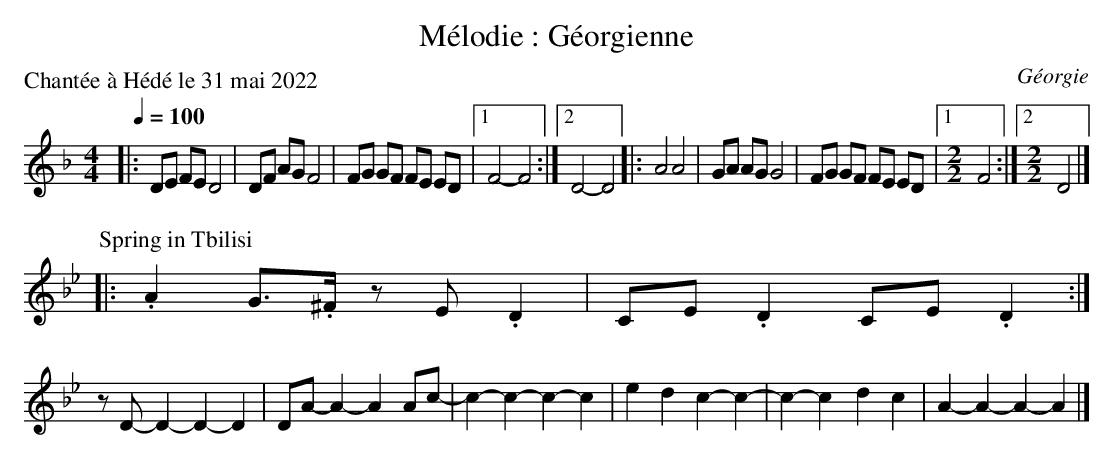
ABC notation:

X:1
T:Mélodie : Géorgienne
O:Géorgie
L:1/8
M:4/4
Q:1/4=100
P:Chantée à Hédé le 31 mai 2022
K:Fmaj
|: DE FE D4 | DF AG F4 | FG GF FE ED |1 F4- F4 :|2 D4- D4 |:\
A4 A4 | GA AG G4 | FG GF FE ED |1 [M:2/2] F4 :|2 [M:2/2] D4 |]
%%vskip 1
P:Spring in Tbilisi
K:Bbmaj
|: .A2 G>.^F zE .D2 | CE .D2 CE .D2 :|
zD- D2- D2- D2 | DA- A2- A2 Ac- | c2- c2- c2- c2 | e2 d2 c2- c2- | c2- c2- d2 c2 | A2- A2- A2- A2 |]
